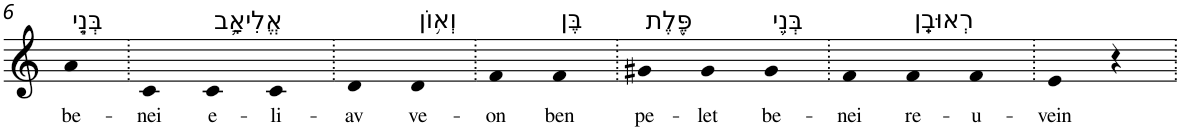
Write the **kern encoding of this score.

**kern	**text
*part1	*part1
*staff1	*staff1
*I"Piano	*
*I'Pno	*
!!LO:PB:g=z
*clefG2	*
*k[]	*
=6	=6
!LO:TX:a:t=בְּנֵ֧י	!
!	!LO:LY:b
4a	be-
=7.	=7.
!	!LO:LY:b
4c	-nei
!LO:TX:a:t=אֱלִיאָ֛ב	!
!	!LO:LY:b
4c	e-
!	!LO:LY:b
4c	-li-
=8.	=8.
!	!LO:LY:b
4d	-av
!LO:TX:a:t=וְא֥וֹן	!
!	!LO:LY:b
4d	ve-
=9.	=9.
!	!LO:LY:b
4f	-on
!LO:TX:a:t=בֶּן	!
!	!LO:LY:b
4f	ben
=10.	=10.
!LO:TX:a:t=פֶּ֖לֶת	!
!	!LO:LY:b
4g#X	pe-
!	!LO:LY:b
4g#	-let
!LO:TX:a:t=בְּנֵ֥י	!
!	!LO:LY:b
4g#	be-
=11.	=11.
!	!LO:LY:b
4f	-nei
!LO:TX:a:t=רְאוּבֵֽן	!
!	!LO:LY:b
4f	re-
!	!LO:LY:b
4f	-u-
=12.	=12.
!	!LO:LY:b
4e	-vein
4r	.
=.	=.
*-	*-
